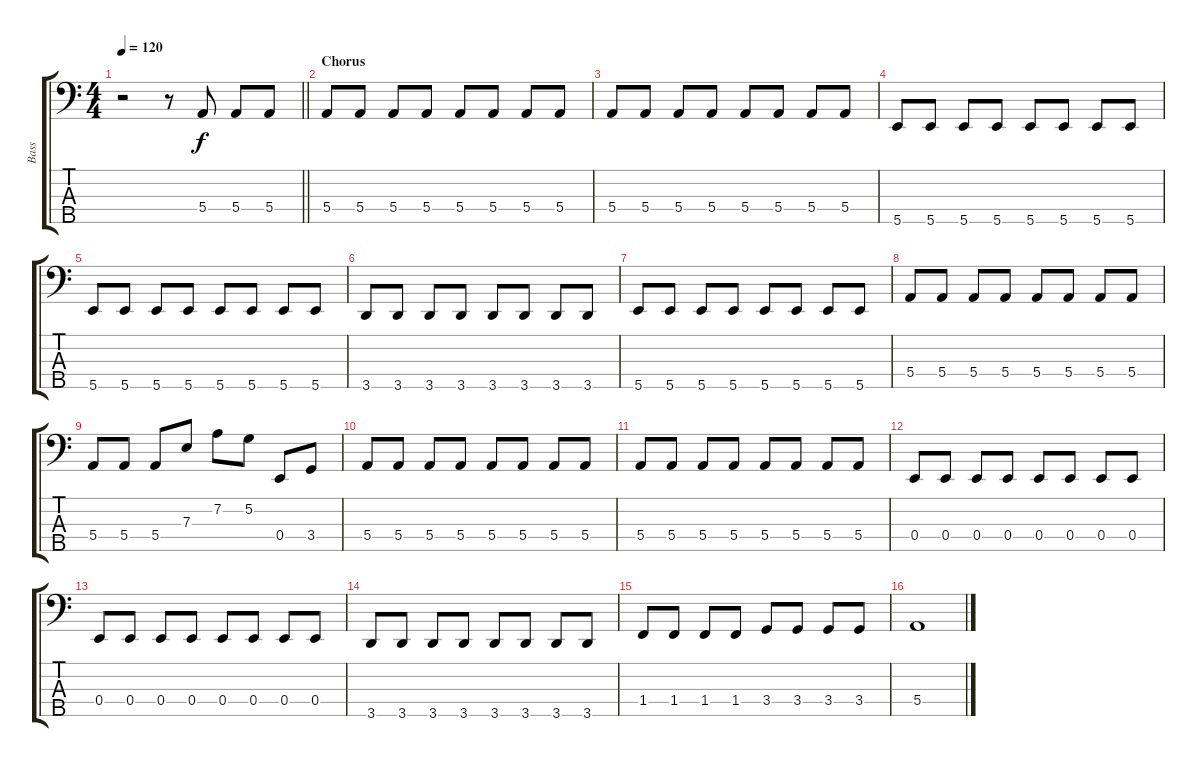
\track ("Bass" "Bass") {instrument electricbassfinger}
\staff {score tabs}
\tuning (G2 D2 A1 E1 B0) {hide}
\ts (4 4)
\tempo 120
\clef f4
\barLineRight lightlight
\ks c
r.2{dy f} r.8 5.4.8 5.4.8 5.4.8 |
\section ("" "Chorus")
5.4.8 5.4.8 5.4.8 5.4.8 5.4.8 5.4.8 5.4.8 5.4.8 |
5.4.8 5.4.8 5.4.8 5.4.8 5.4.8 5.4.8 5.4.8 5.4.8 |
5.5.8 5.5.8 5.5.8 5.5.8 5.5.8 5.5.8 5.5.8 5.5.8 |
5.5.8 5.5.8 5.5.8 5.5.8 5.5.8 5.5.8 5.5.8 5.5.8 |
3.5.8 3.5.8 3.5.8 3.5.8 3.5.8 3.5.8 3.5.8 3.5.8 |
5.5.8 5.5.8 5.5.8 5.5.8 5.5.8 5.5.8 5.5.8 5.5.8 |
5.4.8 5.4.8 5.4.8 5.4.8 5.4.8 5.4.8 5.4.8 5.4.8 |
5.4.8 5.4.8 5.4.8 7.3.8 7.2.8 5.2.8 0.4.8 3.4.8 |
5.4.8 5.4.8 5.4.8 5.4.8 5.4.8 5.4.8 5.4.8 5.4.8 |
5.4.8 5.4.8 5.4.8 5.4.8 5.4.8 5.4.8 5.4.8 5.4.8 |
0.4.8 0.4.8 0.4.8 0.4.8 0.4.8 0.4.8 0.4.8 0.4.8 |
0.4.8 0.4.8 0.4.8 0.4.8 0.4.8 0.4.8 0.4.8 0.4.8 |
3.5.8 3.5.8 3.5.8 3.5.8 3.5.8 3.5.8 3.5.8 3.5.8 |
1.4.8 1.4.8 1.4.8 1.4.8 3.4.8 3.4.8 3.4.8 3.4.8 |
5.4.1{volume 2}
